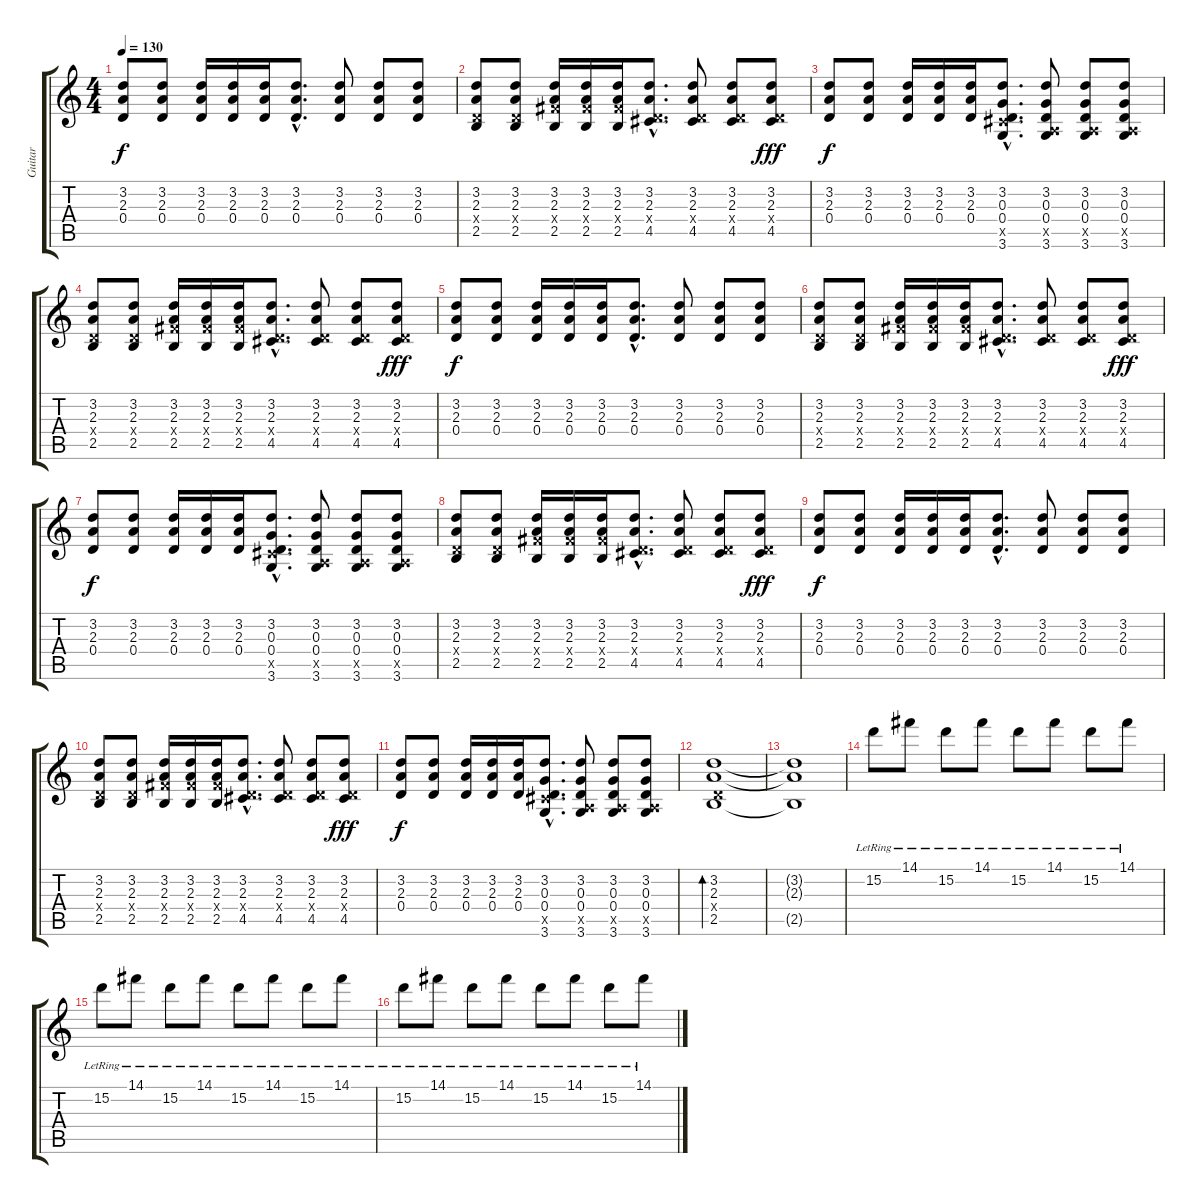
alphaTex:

\track ("Guitar" "Guitar") {instrument electricguitarclean}
\staff {score tabs}
\tuning (E4 B3 G3 D3 A2 E2) {hide}
\ts (4 4)
\tempo 130
\clef g2
\ks c
(3.2 2.3 0.4).8{dy f} (3.2 2.3 0.4).8 (3.2 2.3 0.4).16 (3.2 2.3 0.4).16 (3.2 2.3 0.4).16 (3.2{hac} 2.3{hac} 0.4{hac}).8{d} (3.2 2.3 0.4).8 (3.2 2.3 0.4).8 (3.2 2.3 0.4).8 |
(3.2 2.3 0.4{x} 2.5).8 (3.2 2.3 0.4{x} 2.5).8 (3.2 2.3 4.4{x} 2.5).16 (3.2 2.3 4.4{x} 2.5).16 (3.2 2.3 4.4{x} 2.5).16 (3.2{hac} 2.3{hac} 0.4{hac x} 4.5{hac}).8{d} (3.2 2.3 0.4{x} 4.5).8 (3.2 2.3 0.4{x} 4.5).8 (3.2 2.3 0.4{x} 4.5).8{dy fff} |
(3.2 2.3 0.4).8{dy f} (3.2 2.3 0.4).8 (3.2 2.3 0.4).16 (3.2 2.3 0.4).16 (3.2 2.3 0.4).16 (3.2{hac} 0.3{hac} 0.4{hac} 4.5{hac x} 3.6{hac}).8{d} (3.2 0.3 0.4 0.5{x} 3.6).8 (3.2 0.3 0.4 0.5{x} 3.6).8 (3.2 0.3 0.4 0.5{x} 3.6).8 |
(3.2 2.3 0.4{x} 2.5).8 (3.2 2.3 0.4{x} 2.5).8 (3.2 2.3 4.4{x} 2.5).16 (3.2 2.3 4.4{x} 2.5).16 (3.2 2.3 4.4{x} 2.5).16 (3.2{hac} 2.3{hac} 0.4{hac x} 4.5{hac}).8{d} (3.2 2.3 0.4{x} 4.5).8 (3.2 2.3 0.4{x} 4.5).8 (3.2 2.3 0.4{x} 4.5).8{dy fff} |
(3.2 2.3 0.4).8{dy f} (3.2 2.3 0.4).8 (3.2 2.3 0.4).16 (3.2 2.3 0.4).16 (3.2 2.3 0.4).16 (3.2{hac} 2.3{hac} 0.4{hac}).8{d} (3.2 2.3 0.4).8 (3.2 2.3 0.4).8 (3.2 2.3 0.4).8 |
(3.2 2.3 0.4{x} 2.5).8 (3.2 2.3 0.4{x} 2.5).8 (3.2 2.3 4.4{x} 2.5).16 (3.2 2.3 4.4{x} 2.5).16 (3.2 2.3 4.4{x} 2.5).16 (3.2{hac} 2.3{hac} 0.4{hac x} 4.5{hac}).8{d} (3.2 2.3 0.4{x} 4.5).8 (3.2 2.3 0.4{x} 4.5).8 (3.2 2.3 0.4{x} 4.5).8{dy fff} |
(3.2 2.3 0.4).8{dy f} (3.2 2.3 0.4).8 (3.2 2.3 0.4).16 (3.2 2.3 0.4).16 (3.2 2.3 0.4).16 (3.2{hac} 0.3{hac} 0.4{hac} 4.5{hac x} 3.6{hac}).8{d} (3.2 0.3 0.4 0.5{x} 3.6).8 (3.2 0.3 0.4 0.5{x} 3.6).8 (3.2 0.3 0.4 0.5{x} 3.6).8 |
(3.2 2.3 0.4{x} 2.5).8 (3.2 2.3 0.4{x} 2.5).8 (3.2 2.3 4.4{x} 2.5).16 (3.2 2.3 4.4{x} 2.5).16 (3.2 2.3 4.4{x} 2.5).16 (3.2{hac} 2.3{hac} 0.4{hac x} 4.5{hac}).8{d} (3.2 2.3 0.4{x} 4.5).8 (3.2 2.3 0.4{x} 4.5).8 (3.2 2.3 0.4{x} 4.5).8{dy fff} |
(3.2 2.3 0.4).8{dy f} (3.2 2.3 0.4).8 (3.2 2.3 0.4).16 (3.2 2.3 0.4).16 (3.2 2.3 0.4).16 (3.2{hac} 2.3{hac} 0.4{hac}).8{d} (3.2 2.3 0.4).8 (3.2 2.3 0.4).8 (3.2 2.3 0.4).8 |
(3.2 2.3 0.4{x} 2.5).8 (3.2 2.3 0.4{x} 2.5).8 (3.2 2.3 4.4{x} 2.5).16 (3.2 2.3 4.4{x} 2.5).16 (3.2 2.3 4.4{x} 2.5).16 (3.2{hac} 2.3{hac} 0.4{hac x} 4.5{hac}).8{d} (3.2 2.3 0.4{x} 4.5).8 (3.2 2.3 0.4{x} 4.5).8 (3.2 2.3 0.4{x} 4.5).8{dy fff} |
(3.2 2.3 0.4).8{dy f} (3.2 2.3 0.4).8 (3.2 2.3 0.4).16 (3.2 2.3 0.4).16 (3.2 2.3 0.4).16 (3.2{hac} 0.3{hac} 0.4{hac} 4.5{hac x} 3.6{hac}).8{d} (3.2 0.3 0.4 0.5{x} 3.6).8 (3.2 0.3 0.4 0.5{x} 3.6).8 (3.2 0.3 0.4 0.5{x} 3.6).8 |
(3.2 2.3 0.4{x} 2.5).1{bd 480} |
(3.2{t} 2.3{t} 2.5{t}).1{volume 4} |
15.2{lr}.8{volume 3} 14.1{lr}.8 15.2{lr}.8 14.1{lr}.8 15.2{lr}.8 14.1{lr}.8 15.2{lr}.8 14.1{lr}.8 |
15.2{lr}.8{volume 2} 14.1{lr}.8 15.2{lr}.8 14.1{lr}.8 15.2{lr}.8 14.1{lr}.8 15.2{lr}.8 14.1{lr}.8 |
15.2{lr}.8{volume 0} 14.1{lr}.8 15.2{lr}.8 14.1{lr}.8 15.2{lr}.8 14.1{lr}.8 15.2{lr}.8 14.1{lr}.8
